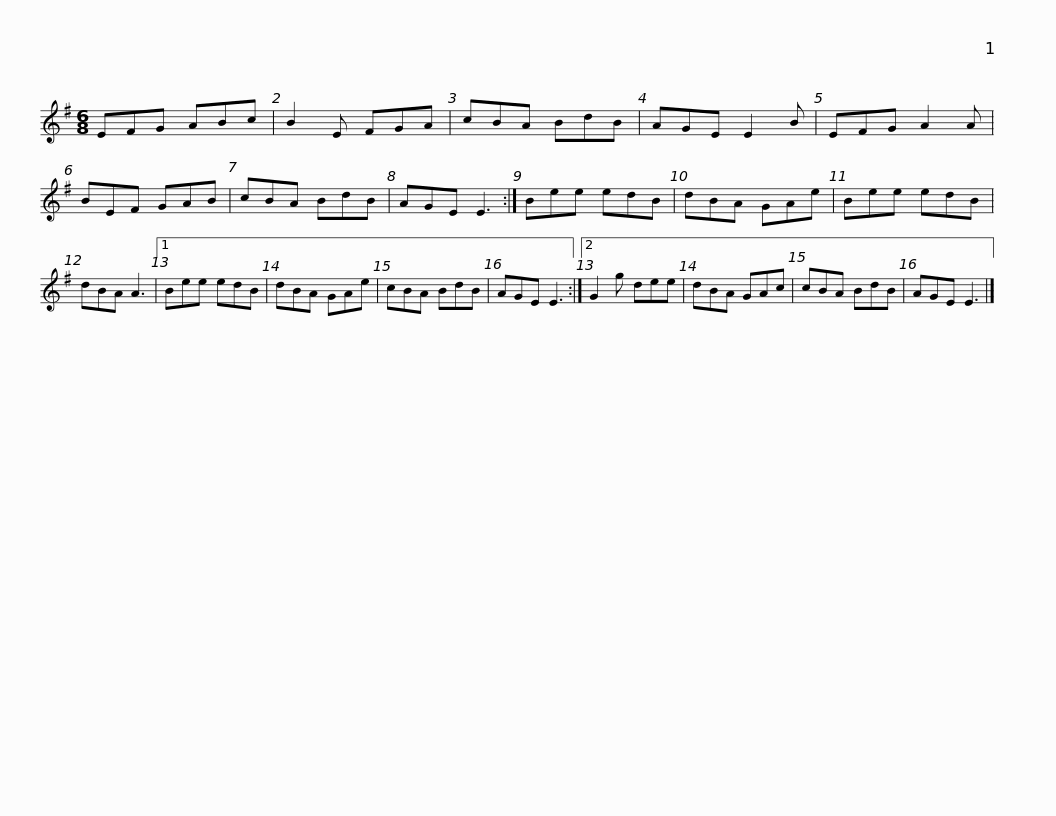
X:1
L:1/8
M:6/8
I:linebreak $
K:Emin
V:1 treble
V:1
 EFG ABc | B2 E FGA | cBA BdB | AGE E2 B | EFG A2 A | %5
 BEF GAB | cBA BdB | AGE E3 :|$ Bee edB | dBA GAe | %10
 Bee edB | dBA A3 |1 Bee edB | dBA GAe | cBA BdB | %15
 AGE E3 :|2$ G2 g dee | dBA GAc | cBA BdB | AGE E3 |] %20
